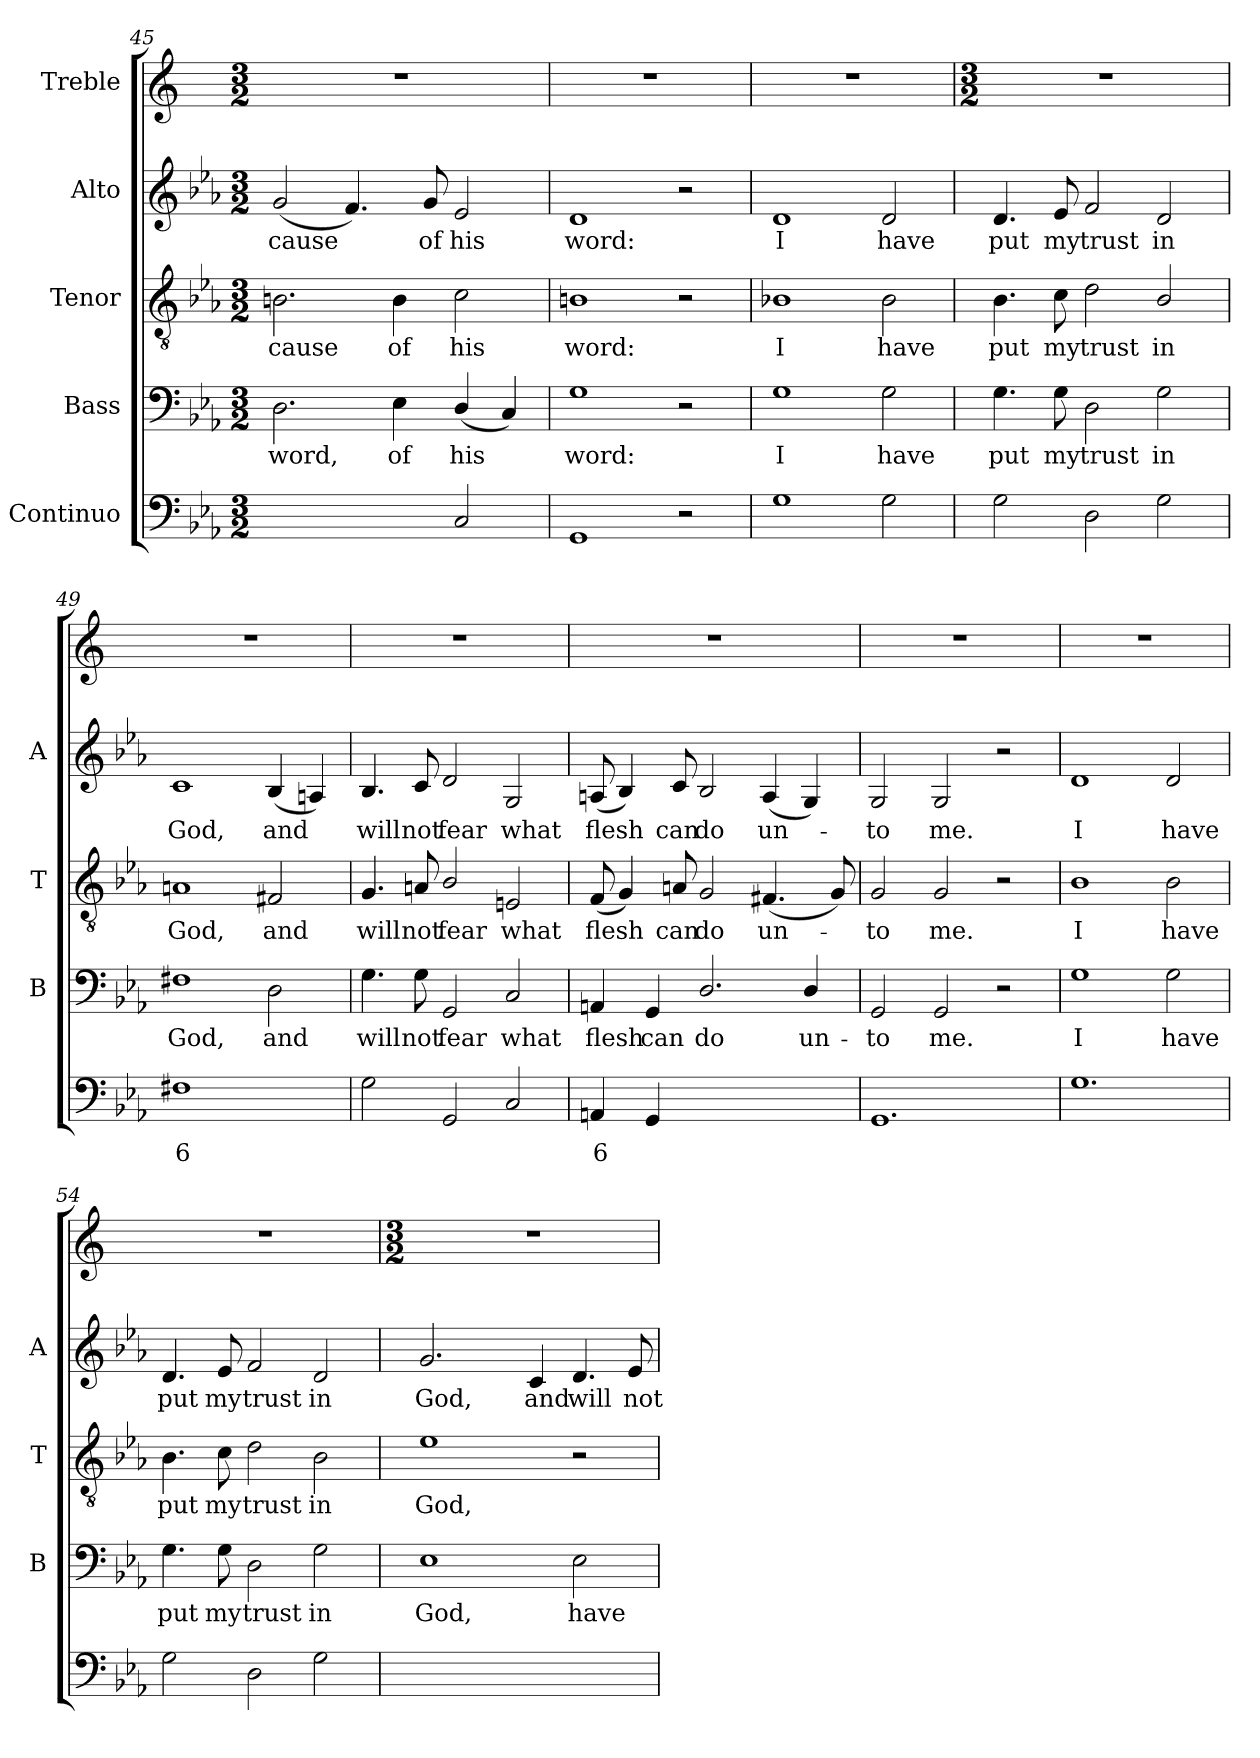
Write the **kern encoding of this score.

**kern	**text	**text	**kern	**text	**kern	**text	**kern	**text	**kern
*part5	*part5	*part5	*part4	*part4	*part3	*part3	*part2	*part2	*part1
*staff5	*staff5	*staff5	*staff4	*staff4	*staff3	*staff3	*staff2	*staff2	*staff1
*I"Continuo	*	*	*I"Bass	*	*I"Tenor	*	*I"Alto	*	*I"Treble
*	*	*	*I'B	*	*I'T	*	*I'A	*	*
*clefF4	*	*	*clefF4	*	*clefGv2	*	*clefG2	*	*clefG2
*k[b-e-a-]	*	*	*k[b-e-a-]	*	*k[b-e-a-]	*	*k[b-e-a-]	*	*k[]
*M3/2	*	*	*M3/2	*	*M3/2	*	*M3/2	*	*M3/2
=45	=45	=45	=45	=45	=45	=45	=45	=45	=45
!	!LO:LY:b	!LO:LY:b	!	!LO:LY:b	!	!LO:LY:b	!	!LO:LY:b	!
[2D\yy	6	4	2.D\	word,	2.Bn\	-cause	(<2g/	-cause	1.r
!	!	!LO:LY:b	!	!	!	!	!	!	!
2D\yy]	.	3	.	.	.	.	4.f/)	.	.
!	!	!	!	!LO:LY:b	!	!LO:LY:b	!	!	!
.	.	.	4E-\	of	4B\	of	.	.	.
!	!	!	!	!	!	!	!	!LO:LY:b	!
.	.	.	.	.	.	.	8g/	of	.
!	!	!	!	!LO:LY:b	!	!LO:LY:b	!	!LO:LY:b	!
2C/	.	.	(<4D/	his	2c\	his	2e-/	his	.
.	.	.	4C/)	.	.	.	.	.	.
=46	=46	=46	=46	=46	=46	=46	=46	=46	=46
!	!	!	!	!LO:LY:b	!	!LO:LY:b	!	!LO:LY:b	!
1GG	.	.	1G	word:	1Bn	word:	1d	word:	1.r
2r	.	.	2r	.	2r	.	2r	.	.
=47	=47	=47	=47	=47	=47	=47	=47	=47	=47
!	!	!	!	!LO:LY:b	!	!LO:LY:b	!	!LO:LY:b	!
1G	.	.	1G	I	1B-X	I	1d	I	1.r
!	!	!	!	!LO:LY:b	!	!LO:LY:b	!	!LO:LY:b	!
2G\	.	.	2G\	have	2B-\	have	2d/	have	.
!!LO:LB:g=z
=48	=48	=48	=48	=48	=48	=48	=48	=48	=48
*	*	*	*	*	*	*	*	*	*M3/2
!	!	!	!	!LO:LY:b	!	!LO:LY:b	!	!LO:LY:b	!
2G\	.	.	4.G\	put	4.B-\	put	4.d/	put	1.r
!	!	!	!	!LO:LY:b	!	!LO:LY:b	!	!LO:LY:b	!
.	.	.	8G\	my	8c\	my	8e-/	my	.
!	!	!	!	!LO:LY:b	!	!LO:LY:b	!	!LO:LY:b	!
2D\	.	.	2D\	trust	2d\	trust	2f/	trust	.
!	!	!	!	!LO:LY:b	!	!LO:LY:b	!	!LO:LY:b	!
2G\	.	.	2G\	in	2B-/	in	2d/	in	.
=49	=49	=49	=49	=49	=49	=49	=49	=49	=49
!	!LO:LY:b	!	!	!LO:LY:b	!	!LO:LY:b	!	!LO:LY:b	!
1F#X	6	.	1F#X	God,	1An	God,	1c	God,	1.r
!	!LO:LY:b	!LO:LY:b	!	!LO:LY:b	!	!LO:LY:b	!	!LO:LY:b	!
[4D\yy	6	3	2D\	and	2F#X/	and	(<4B-/	and	.
!	!LO:LY:b	!	!	!	!	!	!	!	!
4D\yy]	5	.	.	.	.	.	4An/)	.	.
=50	=50	=50	=50	=50	=50	=50	=50	=50	=50
!	!	!	!	!LO:LY:b	!	!LO:LY:b	!	!LO:LY:b	!
2G\	.	.	4.G\	will	4.G/	will	4.B-/	will	1.r
!	!	!	!	!LO:LY:b	!	!LO:LY:b	!	!LO:LY:b	!
.	.	.	8G\	not	8An/	not	8c/	not	.
!	!	!	!	!LO:LY:b	!	!LO:LY:b	!	!LO:LY:b	!
2GG/	.	.	2GG/	fear	2B-/	fear	2d/	fear	.
!	!	!	!	!LO:LY:b	!	!LO:LY:b	!	!LO:LY:b	!
2C/	.	.	2C/	what	2En/	what	2G/	what	.
=51	=51	=51	=51	=51	=51	=51	=51	=51	=51
!	!LO:LY:b	!	!	!LO:LY:b	!	!LO:LY:b	!	!LO:LY:b	!
4AAn/	6	.	4AAn/	flesh	(<8F/	flesh	(<8An/	flesh	1.r
.	.	.	.	.	4G/)	.	4B-/)	.	.
!	!	!	!	!LO:LY:b	!	!	!	!	!
4GG/	.	.	4GG/	can	.	.	.	.	.
!	!	!	!	!	!	!LO:LY:b	!	!LO:LY:b	!
.	.	.	.	.	8An/	can	8c/	can	.
!	!LO:LY:b	!LO:LY:b	!	!LO:LY:b	!	!LO:LY:b	!	!LO:LY:b	!
[2DD/yy	6	4	2.D/	do	2G/	do	2B-/	do	.
!	!LO:LY:b	!LO:LY:b	!	!	!	!LO:LY:b	!	!LO:LY:b	!
2DD/yy]	5	3	.	.	(<4.F#X/	un-	(<4A/	un-	.
!	!	!	!	!LO:LY:b	!	!	!	!	!
.	.	.	4D/	un-	.	.	4G/)	.	.
.	.	.	.	.	8G/)	.	.	.	.
=52	=52	=52	=52	=52	=52	=52	=52	=52	=52
!	!	!	!	!LO:LY:b	!	!LO:LY:b	!	!LO:LY:b	!
1.GG	.	.	2GG/	-to	2G/	to	2G/	to	1.r
!	!	!	!	!LO:LY:b	!	!LO:LY:b	!	!LO:LY:b	!
.	.	.	2GG/	me.	2G/	me.	2G/	me.	.
.	.	.	2r	.	2r	.	2r	.	.
=53	=53	=53	=53	=53	=53	=53	=53	=53	=53
!	!	!	!	!LO:LY:b	!	!LO:LY:b	!	!LO:LY:b	!
1.G	.	.	1G	I	1B-	I	1d	I	1.r
!	!	!	!	!LO:LY:b	!	!LO:LY:b	!	!LO:LY:b	!
.	.	.	2G\	have	2B-\	have	2d/	have	.
!!LO:PB:g=z
=54	=54	=54	=54	=54	=54	=54	=54	=54	=54
!	!	!	!	!LO:LY:b	!	!LO:LY:b	!	!LO:LY:b	!
2G\	.	.	4.G\	put	4.B-\	put	4.d/	put	1.r
!	!	!	!	!LO:LY:b	!	!LO:LY:b	!	!LO:LY:b	!
.	.	.	8G\	my	8c\	my	8e-/	my	.
!	!	!	!	!LO:LY:b	!	!LO:LY:b	!	!LO:LY:b	!
2D\	.	.	2D\	trust	2d\	trust	2f/	trust	.
!	!	!	!	!LO:LY:b	!	!LO:LY:b	!	!LO:LY:b	!
2G\	.	.	2G\	in	2B-\	in	2d/	in	.
!!LO:LB:g=z
=55	=55	=55	=55	=55	=55	=55	=55	=55	=55
*	*	*	*	*	*	*	*	*	*M3/2
!	!LO:LY:b	!	!	!LO:LY:b	!	!LO:LY:b	!	!LO:LY:b	!
[2E-\yy	5	.	1E-	God,	1e-	God,	2.g/	God,	1.r
!	!LO:LY:b	!	!	!	!	!	!	!	!
2E-\yy]	6	.	.	.	.	.	.	.	.
!	!	!	!	!	!	!	!	!LO:LY:b	!
.	.	.	.	.	.	.	4c/	and	.
!	!	!	!	!LO:LY:b	!	!	!	!LO:LY:b	!
2E-\yy	.	.	2E-\	have	2r	.	4.d/	will	.
!	!	!	!	!	!	!	!	!LO:LY:b	!
.	.	.	.	.	.	.	8e-/	not	.
=	=	=	=	=	=	=	=	=	=
*-	*-	*-	*-	*-	*-	*-	*-	*-	*-
